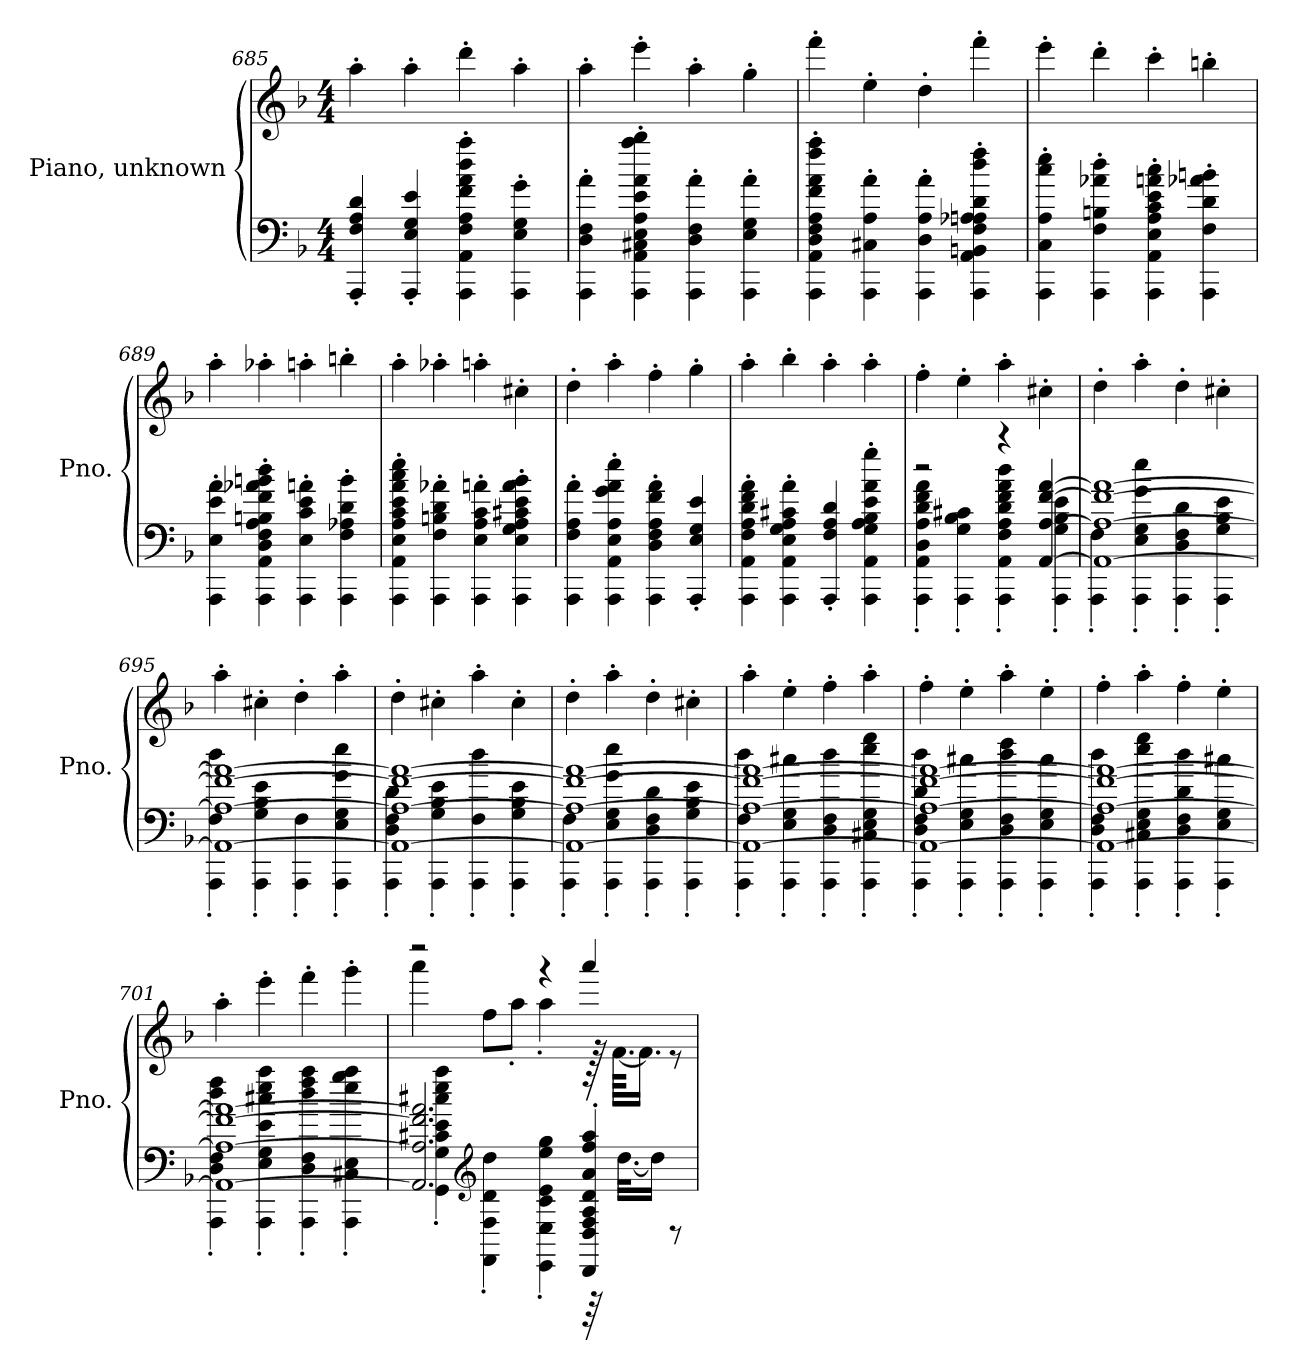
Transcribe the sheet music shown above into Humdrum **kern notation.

**kern	**kern
*part1	*part1
*staff2	*staff1
*I"Piano, unknown	*
*I'Pno.	*
*clefF4	*clefG2
*k[b-]	*k[b-]
*M4/4	*M4/4
=685	=685
4AAA/' 4F/' 4A/' 4d/'	4aa'\
4AAA/' 4E/' 4G/' 4e/'	4aa'\
4AAA\' 4AA\' 4F\' 4A\' 4f\' 4a\' 4dd\' 4aa\'	4ddd'\
4AAA\' 4E\' 4G\' 4g\'	4aa'\
=686	=686
4AAA\' 4D\' 4F\' 4a\'	4aa'\
4AAA\' 4AA\' 4C#X\' 4E\' 4A\' 4e\' 4a\' 4aa\' 4bb-\'	4eee'\
4AAA\' 4D\' 4F\' 4a\'	4aa'\
4AAA\' 4E\' 4G\' 4a\'	4gg'\
=687	=687
4AAA\' 4AA\' 4D\' 4F\' 4A\' 4f\' 4a\' 4ff\' 4aa\'	4fff'\
4AAA\' 4C#X\' 4A\' 4a\'	4ee'\
4AAA\' 4D\' 4A\' 4a\'	4dd'\
4AAA\' 4AA\' 4BBn\' 4F\' 4A-X\' 4An\' 4d\' 4dd\' 4ff\'	4fff'\
!!LO:LB:g=z
=688	=688
4AAA\' 4C\' 4A\' 4cc\' 4ee\'	4eee'\
4AAA\' 4F\' 4Bn\' 4a-X\' 4dd\'	4ddd'\
4AAA\' 4AA\' 4E\' 4A\' 4c\' 4e\' 4an\' 4cc\'	4ccc'\
4AAA\' 4F\' 4d\' 4a-X\' 4bn\'	4bbn'\
=689	=689
4AAA\' 4E\' 4e\' 4a\'	4aa'\
4AAA\' 4AA\' 4D\' 4F\' 4A\' 4Bn\' 4f\' 4a-X\' 4bn\' 4dd\'	4aa-X'\
4AAA\' 4E\' 4c\' 4e\' 4an\'	4aan'\
4AAA\' 4F\' 4A-X\' 4d\' 4b\'	4bbn'\
=690	=690
4AAA\' 4AA\' 4E\' 4A\' 4c\' 4e\' 4a\' 4cc\' 4ee\'	4aa'\
4AAA\' 4F\' 4Bn\' 4d\' 4a-X\'	4aa-X'\
4AAA\' 4E\' 4A\' 4c\' 4an\'	4aan'\
4AAA\' 4E\' 4G\' 4A\' 4c#X\' 4e\' 4a\' 4b-\'	4cc#X'\
=691	=691
4AAA\' 4F\' 4A\' 4a\'	4dd'\
4AAA\' 4AA\' 4E\' 4A\' 4g\' 4a\' 4ee\'	4aa'\
4AAA\' 4D\' 4F\' 4A\' 4f\' 4a\'	4ff'\
4AAA/' 4E/' 4G/' 4e/'	4gg'\
=692	=692
4AAA\' 4AA\' 4F\' 4A\' 4d\' 4f\' 4a\'	4aa'\
4AAA\' 4AA\' 4E\' 4G\' 4A\' 4c#X\' 4a\'	4bb-'\
4AAA/' 4F/' 4A/' 4d/'	4aa'\
4AAA\' 4AA\' 4G\' 4A\' 4B-\' 4e\' 4a\' 4gg\'	4aa'\
!!LO:LB:g=z
=693	=693
*^	*
2r	4AAA\' 4AA\' 4D\' 4A\' 4d\' 4f\' 4a\'	4ff'\
.	4AAA\' 4G\' 4B-\' 4c#X\'	4ee'\
4r	4AAA\' 4AA\' 4F\' 4A\' 4d\' 4f\' 4a\' 4dd\'	4aa'\
[4AA/ [4A/ [4f/ [4a/	4AAA\' 4G\' 4B-\' 4e\'	4cc#X'\
=694	=694	=694
1AA_ 1A_ 1f_ 1a_	4AAA\' 4F\'	4dd'\
.	4AAA\' 4E\' 4G\' 4g\' 4ee\'	4aa'\
.	4AAA\' 4D\' 4F\' 4d\'	4dd'\
.	4AAA\' 4G\' 4B-\' 4e\'	4cc#X'\
=695	=695	=695
1AA_ 1A_ 1f_ 1a_	4AAA\' 4F\' 4dd\'	4aa'\
.	4AAA\' 4G\' 4B-\' 4e\'	4cc#X'\
.	4AAA\' 4F\'	4dd'\
.	4AAA\' 4E\' 4G\' 4g\' 4ee\'	4aa'\
=696	=696	=696
1AA_ 1A_ 1f_ 1a_	4AAA\' 4D\' 4F\' 4d\'	4dd'\
.	4AAA\' 4G\' 4B-\' 4e\'	4cc#X'\
.	4AAA\' 4F\' 4dd\'	4aa'\
.	4AAA\' 4G\' 4B-\' 4e\'	4cc#'\
=697	=697	=697
1AA_ 1A_ 1f_ 1a_	4AAA\' 4F\'	4dd'\
.	4AAA\' 4E\' 4G\' 4g\' 4ee\'	4aa'\
.	4AAA\' 4D\' 4F\' 4d\'	4dd'\
.	4AAA\' 4G\' 4B-\' 4e\'	4cc#X'\
=698	=698	=698
1AA_ 1A_ 1f_ 1a_	4AAA\' 4F\' 4dd\'	4aa'\
.	4AAA\' 4E\' 4G\' 4cc#X\'	4ee'\
.	4AAA\' 4D\' 4F\' 4dd\'	4ff'\
.	4AAA\' 4C#X\' 4E\' 4G\' 4ee\' 4gg\'	4aa'\
!!LO:LB:g=z
=699	=699	=699
1AA_ 1A_ 1f_ 1a_	4AAA\' 4D\' 4F\' 4d\' 4dd\'	4ff'\
.	4AAA\' 4E\' 4G\' 4cc#X\'	4ee'\
.	4AAA\' 4D\' 4F\' 4dd\' 4ff\'	4aa'\
.	4AAA\' 4E\' 4G\' 4cc#\'	4ee'\
=700	=700	=700
1AA_ 1A_ 1f_ 1a_	4AAA\' 4D\' 4F\' 4dd\'	4ff'\
.	4AAA\' 4C#X\' 4E\' 4G\' 4ee\' 4gg\'	4aa'\
.	4AAA\' 4D\' 4F\' 4d\' 4dd\'	4ff'\
.	4AAA\' 4E\' 4G\' 4cc#X\'	4ee'\
=701	=701	=701
1AA_ 1A_ 1f_ 1a_	4AAA\' 4D\' 4F\' 4dd\' 4ff\'	4aa'\
.	4AAA\' 4E\' 4G\' 4e\' 4cc#X\' 4ee\' 4aa\'	4eee'\
.	4AAA\' 4D\' 4F\' 4dd\' 4ff\' 4aa\'	4fff'\
.	4AAA\' 4C#X\' 4E\' 4ee\' 4gg\' 4aa\'	4ggg'\
=702	=702	=702
*	*	*^
2.AA/] 2.A/] 2.f/] 2.a/]	4GG\' 4G\' 4c#X\' 4e\' 4cc#X\' 4ee\' 4aa\'	2r	4aaa\
*clefG2	*	*	*
.	4FF\' 4F\' 4d\' 4dd\'	.	8ff\L
.	.	.	8aa'\J
.	4EE\' 4E\' 4c#\' 4e\' 4ee\' 4gg\'	4r	4aa'\
4DD/' 4D/' 4F/' 4A/' 4d/' 4a/' 4ff/' 4aa/'	64r	4aaa/	128r
.	.	.	[64.f\KKLL
.	[32.dd\KLL	.	.
.	.	.	16.f\JJ]
.	16dd\JJ]	.	.
.	8r	.	8r
*v	*v	*	*
*	*v	*v
=	=
*-	*-
